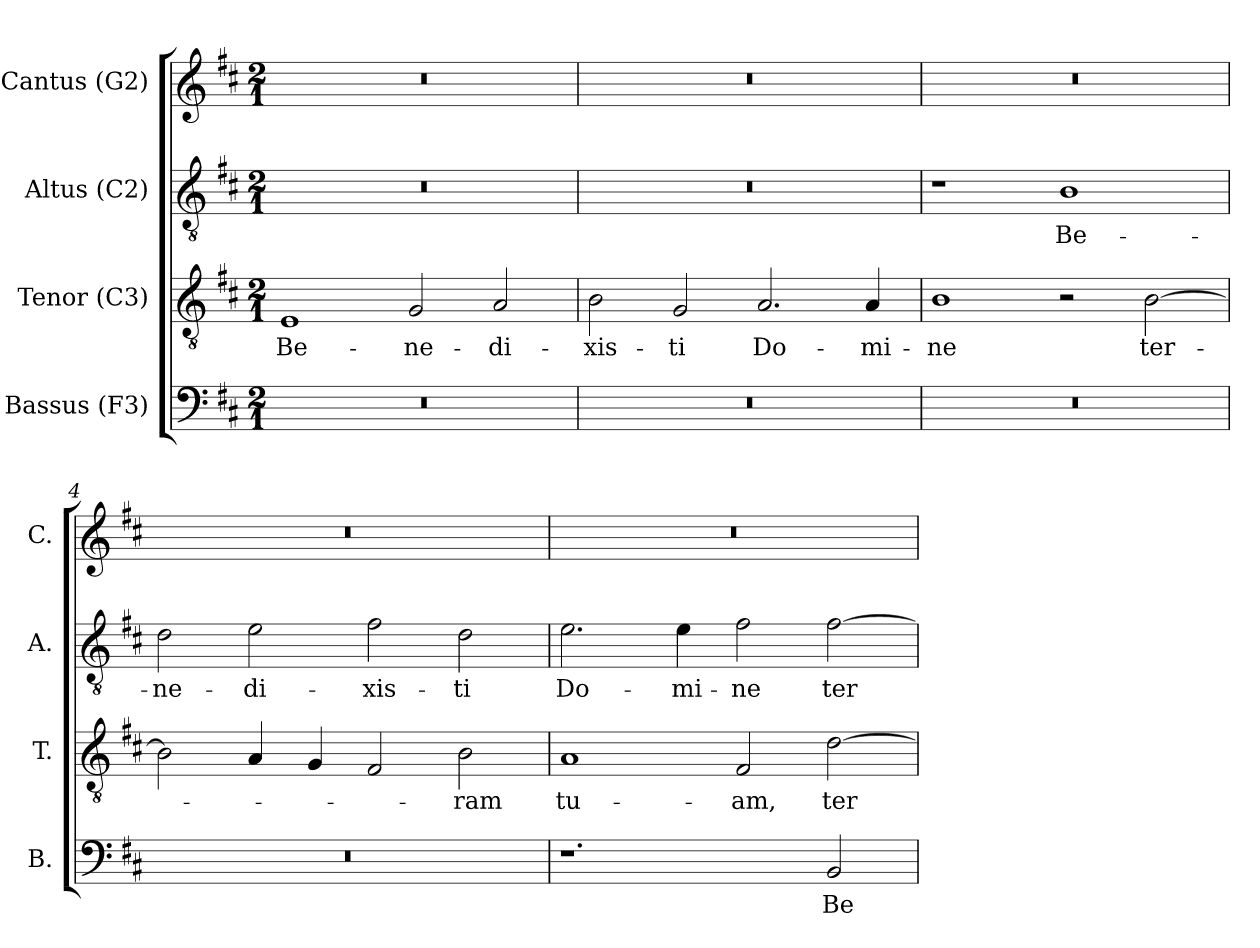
**kern	**text	**kern	**text	**kern	**text	**kern
*part4	*part4	*part3	*part3	*part2	*part2	*part1
*staff4	*staff4	*staff3	*staff3	*staff2	*staff2	*staff1
*I"Bassus (F3)	*	*I"Tenor (C3)	*	*I"Altus (C2)	*	*I"Cantus (G2)
*I'B.	*	*I'T.	*	*I'A.	*	*I'C.
!!LO:PB:g=z
*clefF4	*	*clefGv2	*	*clefGv2	*	*clefG2
*	*	*ITrd7c12	*	*ITrd7c12	*	*
*k[f#c#]	*	*k[f#c#]	*	*k[f#c#]	*	*k[f#c#]
*D:	*	*D:	*	*D:	*	*D:
*M2/1	*	*M2/1	*	*M2/1	*	*M2/1
=1	=1	=1	=1	=1	=1	=1
!LO:N:vis=1	!	!	!	!	!	!
!	!	!	!LO:LY:b:color=#000000	!LO:N:vis=1	!	!LO:N:vis=1
0r	.	1EEi	Be-	0r	.	0r
!	!	!	!LO:LY:b:color=#000000	!	!	!
.	.	2GGi/	-ne-	.	.	.
!	!	!	!LO:LY:b:color=#000000	!	!	!
.	.	2AAi/	-di-	.	.	.
=2	=2	=2	=2	=2	=2	=2
!LO:N:vis=1	!	!	!	!	!	!
!	!	!	!LO:LY:b:color=#000000	!LO:N:vis=1	!	!LO:N:vis=1
0r	.	2BBi\	-xis-	0r	.	0r
!	!	!	!LO:LY:b:color=#000000	!	!	!
.	.	2GGi/	-ti	.	.	.
!	!	!	!LO:LY:b:color=#000000	!	!	!
.	.	2.AAi/	Do-	.	.	.
!	!	!	!LO:LY:b:color=#000000	!	!	!
.	.	4AAi/	-mi-	.	.	.
=3	=3	=3	=3	=3	=3	=3
!LO:N:vis=1	!	!	!	!	!	!
!	!	!	!LO:LY:b:color=#000000	!	!	!LO:N:vis=1
0r	.	1BBi	-ne	1r	.	0r
!	!	!	!	!	!LO:LY:b:color=#000000	!
.	.	2r	.	1BBi	Be-	.
!	!	!	!LO:LY:b:color=#000000	!	!	!
.	.	[2BBi\	ter-	.	.	.
=4	=4	=4	=4	=4	=4	=4
!LO:N:vis=1	!	!	!	!	!	!
!	!	!	!	!	!LO:LY:b:color=#000000	!LO:N:vis=1
0r	.	2BBi\]	.	2Di\	-ne-	0r
!	!	!	!	!	!LO:LY:b:color=#000000	!
.	.	4AAi/	.	2Ei\	-di-	.
.	.	4GGi/	.	.	.	.
!	!	!	!	!	!LO:LY:b:color=#000000	!
.	.	2FF#i/	.	2F#i\	-xis-	.
!	!	!	!LO:LY:b:color=#000000	!	!	!
!	!	!	!	!	!LO:LY:b:color=#000000	!
.	.	2BBi\	-ram	2Di\	-ti	.
!!LO:LB:g=z
=5	=5	=5	=5	=5	=5	=5
!	!	!	!LO:LY:b:color=#000000	!	!	!
!	!	!	!	!	!LO:LY:b:color=#000000	!LO:N:vis=1
1.r	.	1AAi	tu-	2.Ei\	Do-	0r
!	!	!	!	!	!LO:LY:b:color=#000000	!
.	.	.	.	4Ei\	-mi-	.
!	!	!	!LO:LY:b:color=#000000	!	!	!
!	!	!	!	!	!LO:LY:b:color=#000000	!
.	.	2FF#i/	-am,	2F#i\	-ne	.
!	!LO:LY:b:color=#000000	!	!	!	!	!
!	!	!	!LO:LY:b:color=#000000	!	!	!
!	!	!	!	!	!LO:LY:b:color=#000000	!
2BBi/	Be-	[2Di\	ter-	[2F#i\	ter-	.
=	=	=	=	=	=	=
*-	*-	*-	*-	*-	*-	*-
